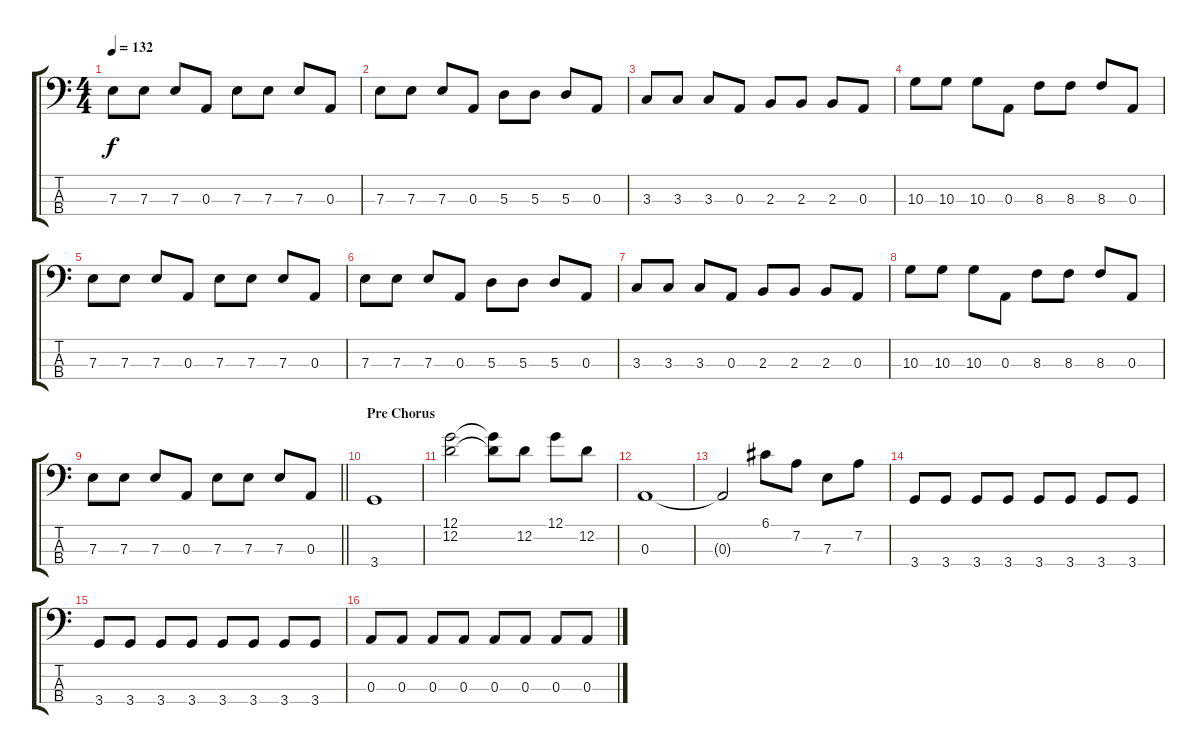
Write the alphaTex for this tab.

\track "" {instrument electricbassfinger}
\staff {score tabs}
\tuning (G2 D2 A1 E1) {hide}
\ts (4 4)
\tempo 132
\clef f4
\ks c
7.3.8{dy f} 7.3.8 7.3.8 0.3.8 7.3.8 7.3.8 7.3.8 0.3.8 |
7.3.8 7.3.8 7.3.8 0.3.8 5.3.8 5.3.8 5.3.8 0.3.8 |
3.3.8 3.3.8 3.3.8 0.3.8 2.3.8 2.3.8 2.3.8 0.3.8 |
10.3.8 10.3.8 10.3.8 0.3.8 8.3.8 8.3.8 8.3.8 0.3.8 |
7.3.8 7.3.8 7.3.8 0.3.8 7.3.8 7.3.8 7.3.8 0.3.8 |
7.3.8 7.3.8 7.3.8 0.3.8 5.3.8 5.3.8 5.3.8 0.3.8 |
3.3.8 3.3.8 3.3.8 0.3.8 2.3.8 2.3.8 2.3.8 0.3.8 |
10.3.8 10.3.8 10.3.8 0.3.8 8.3.8 8.3.8 8.3.8 0.3.8 |
\barLineRight lightlight
7.3.8 7.3.8 7.3.8 0.3.8 7.3.8 7.3.8 7.3.8 0.3.8 |
\section ("" "Pre Chorus")
3.4.1 |
(12.1 12.2).2 (12.1{t} 12.2{t}).8 12.2.8 12.1.8 12.2.8 |
0.3.1 |
0.3{t}.2 6.1.8 7.2.8 7.3.8 7.2.8 |
3.4.8 3.4.8 3.4.8 3.4.8 3.4.8 3.4.8 3.4.8 3.4.8 |
3.4.8 3.4.8 3.4.8 3.4.8 3.4.8 3.4.8 3.4.8 3.4.8 |
0.3.8 0.3.8 0.3.8 0.3.8 0.3.8 0.3.8 0.3.8 0.3.8
